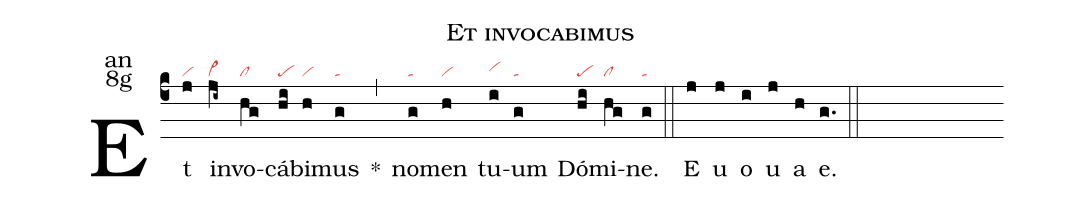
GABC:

name:Et invocabimus;
office-part:an;
mode:8g;
nabc-lines:1;
%%
(c4) Et(j|vi) in(ji~|cl~)vo(hg|cl)cá(hi|pe)bi(h|vi)mus(g|ta) *(,) no(g|ta)men(h|vi) tu(i|vihh)um(g|ta) Dó(hi|pe)mi(hg|cl)ne.(g|ta) (::)
<eu>E(j) u(j) o(i) u(j) a(h) e.</eu>(g.) (::)
